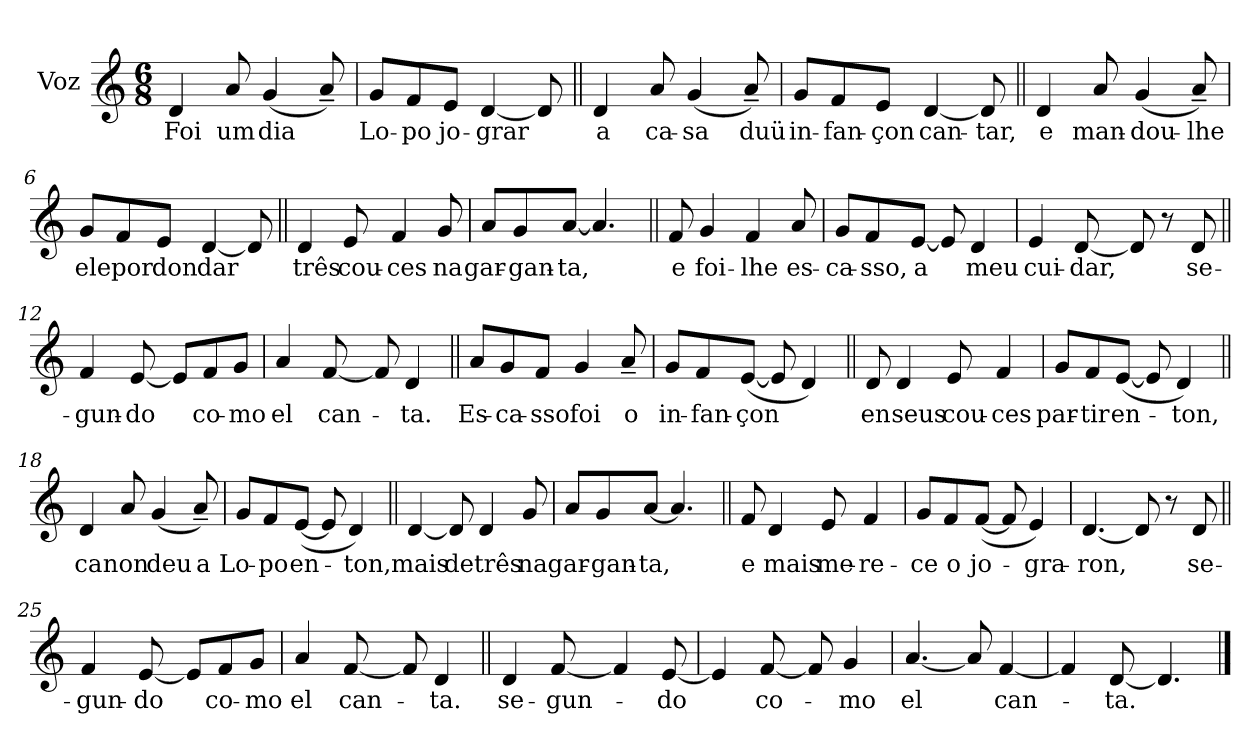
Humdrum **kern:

**kern	**text
*part1	*part1
*staff1	*staff1
*I"Voz	*
*I'V.	*
*clefG2	*
*k[]	*
*M6/8	*
=1	=1
!	!LO:LY:b
4d/	Foi
!	!LO:LY:b
8a/	um
!	!LO:LY:b
(4g/	dia
8a~/)	.
=2	=2
!	!LO:LY:b
8g/L	Lo-
!	!LO:LY:b
8f/	-po
!	!LO:LY:b
8e/J	jo-
!	!LO:LY:b
[4d/	-grar
8d/]	.
=3||	=3||
!	!LO:LY:b
4d/	a
!	!LO:LY:b
8a/	ca-
!	!LO:LY:b
(4g/	-sa
!	!LO:LY:b
8a~/)	duü
=4	=4
!	!LO:LY:b
8g/L	in-
!	!LO:LY:b
8f/	-fan-
!	!LO:LY:b
8e/J	-çon
!	!LO:LY:b
[4d/	can-
!	!LO:LY:b
8d/]	-tar,
=5||	=5||
!	!LO:LY:b
4d/	e
!	!LO:LY:b
8a/	man-
!	!LO:LY:b
(4g/	-dou-
!	!LO:LY:b
8a~/)	-lhe
!!LO:LB:g=z
=6	=6
!	!LO:LY:b
8g/L	ele
!	!LO:LY:b
8f/	por
!	!LO:LY:b
8e/J	don
!	!LO:LY:b
[4d/	dar
8d/]	.
=7||	=7||
!	!LO:LY:b
4d/	três
!	!LO:LY:b
8e/	cou-
!	!LO:LY:b
4f/	-ces
!	!LO:LY:b
8g/	na
=8	=8
!	!LO:LY:b
8a/L	gar-
!	!LO:LY:b
8g/	-gan-
!	!LO:LY:b
[8a/J	-ta,
4.a/]	.
=9||	=9||
!	!LO:LY:b
8f/	e
!	!LO:LY:b
4g/	foi-
!	!LO:LY:b
4f/	-lhe
!	!LO:LY:b
8a/	es-
=10	=10
!	!LO:LY:b
8g/L	-ca-
!	!LO:LY:b
8f/	-sso,
!	!LO:LY:b
[8e/J	a
8e/]	.
!	!LO:LY:b
4d/	meu
!!LO:LB:g=z
=11	=11
!	!LO:LY:b
4e/	cui-
!	!LO:LY:b
[8d/	-dar,
8d/]	.
8r	.
!	!LO:LY:b
8d/	se-
=12||	=12||
!	!LO:LY:b
4f/	-gun-
!	!LO:LY:b
[8e/	-do
8e/L]	.
!	!LO:LY:b
8f/	co-
!	!LO:LY:b
8g/J	-mo
=13	=13
!	!LO:LY:b
4a/	el
!	!LO:LY:b
[8f/	can-
8f/]	.
!	!LO:LY:b
4d/	-ta.
=14||	=14||
!	!LO:LY:b
8a/L	Es-
!	!LO:LY:b
8g/	-ca-
!	!LO:LY:b
8f/J	-sso
!	!LO:LY:b
4g/	foi
!	!LO:LY:b
8a~/	o
=15	=15
!	!LO:LY:b
8g/L	in-
!	!LO:LY:b
8f/	-fan-
!	!LO:LY:b
([8e/J	-çon
8e/]	.
4d/)	.
!!LO:LB:g=z
=16||	=16||
!	!LO:LY:b
8d/	en
!	!LO:LY:b
4d/	seus
!	!LO:LY:b
8e/	cou-
!	!LO:LY:b
4f/	-ces
=17	=17
!	!LO:LY:b
8g/L	par-
!	!LO:LY:b
8f/	-tir
!	!LO:LY:b
([8e/J	en-
8e/]	.
!	!LO:LY:b
4d/)	-ton,
=18||	=18||
!	!LO:LY:b
4d/	ca
!	!LO:LY:b
8a/	non
!	!LO:LY:b
(4g/	deu
!	!LO:LY:b
8a~/)	a
=19	=19
!	!LO:LY:b
8g/L	Lo-
!	!LO:LY:b
8f/	-po
!	!LO:LY:b
([8e/J	en-
8e/]	.
!	!LO:LY:b
4d/)	-ton,
=20||	=20||
!	!LO:LY:b
[4d/	mais
!	!LO:LY:b
8d/]	de
!	!LO:LY:b
4d/	três
!	!LO:LY:b
8g/	na
!!LO:LB:g=z
=21	=21
!	!LO:LY:b
8a/L	gar-
!	!LO:LY:b
8g/	-gan-
!	!LO:LY:b
[8a/J	-ta,
4.a/]	.
=22||	=22||
!	!LO:LY:b
8f/	e
!	!LO:LY:b
4d/	mais
!	!LO:LY:b
8e/	me-
!	!LO:LY:b
4f/	-re-
=23	=23
!	!LO:LY:b
8g/L	-ce
!	!LO:LY:b
8f/	o
!	!LO:LY:b
([8f/J	jo-
8f/]	.
!	!LO:LY:b
4e/)	-gra-
=24	=24
!	!LO:LY:b
[4.d/	-ron,
8d/]	.
8r	.
!	!LO:LY:b
8d/	se-
=25||	=25||
!	!LO:LY:b
4f/	-gun-
!	!LO:LY:b
[8e/	-do
8e/L]	.
!	!LO:LY:b
8f/	co-
!	!LO:LY:b
8g/J	-mo
=26	=26
!	!LO:LY:b
4a/	el
!	!LO:LY:b
[8f/	can-
8f/]	.
!	!LO:LY:b
4d/	-ta.
!!LO:LB:g=z
=27||	=27||
!	!LO:LY:b
4d/	se-
!	!LO:LY:b
[8f/	-gun-
4f/]	.
!	!LO:LY:b
[8e/	-do
=28	=28
4e/]	.
!	!LO:LY:b
[8f/	co-
8f/]	.
!	!LO:LY:b
4g/	-mo
=29	=29
!	!LO:LY:b
[4.a/	el
8a/]	.
!	!LO:LY:b
[4f/	can-
=30	=30
4f/]	.
!	!LO:LY:b
[8d/	-ta.
4.d/]	.
==	==
*-	*-
